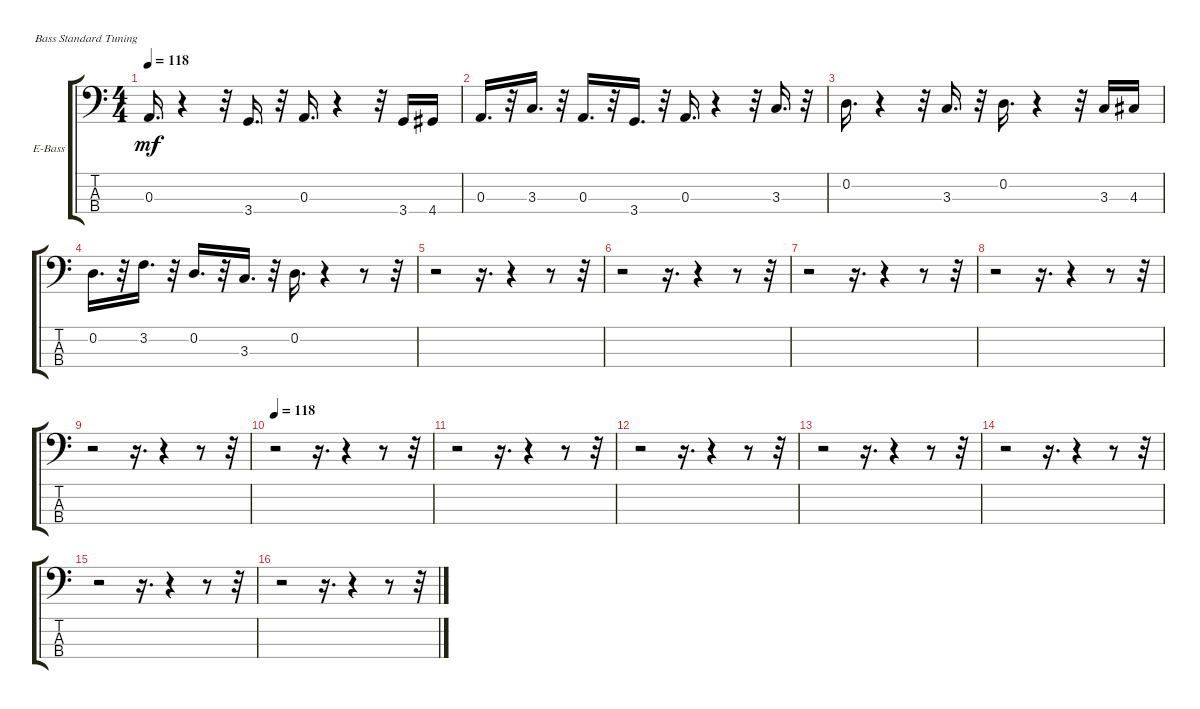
\bracketExtendMode groupsimilarinstruments
\firstSystemTrackNameOrientation horizontal
\otherSystemsTrackNameOrientation horizontal
\track ("Bass" "E-Bass") {instrument electricbassfinger}
\staff {score tabs}
\tuning (G2 D2 A1 E1)
\ts (4 4)
\tempo 118
\clef f4
\ks c
0.3.16{d dy mf} r.4 r.32 3.4.16{d} r.32 0.3.16{d} r.4 r.32 3.4.16 4.4.16 |
0.3.16{d} r.32 3.3.16{d} r.32 0.3.16{d} r.32 3.4.16{d} r.32 0.3.16{d} r.4 r.32 3.3.16{d} r.32 |
0.2.16{d} r.4 r.32 3.3.16{d} r.32 0.2.16{d} r.4 r.32 3.3.16 4.3.16 |
0.2.16{d} r.32 3.2.16{d} r.32 0.2.16{d} r.32 3.3.16{d} r.32 0.2.16{d} r.4 r.8 r.32 |
r.2 r.16{d} r.4 r.8 r.32 |
r.2 r.16{d} r.4 r.8 r.32 |
r.2 r.16{d} r.4 r.8 r.32 |
r.2 r.16{d} r.4 r.8 r.32 |
r.2 r.16{d} r.4 r.8 r.32 |
\tempo 118
r.2 r.16{d} r.4 r.8 r.32 |
r.2 r.16{d} r.4 r.8 r.32 |
r.2 r.16{d} r.4 r.8 r.32 |
r.2 r.16{d} r.4 r.8 r.32 |
r.2 r.16{d} r.4 r.8 r.32 |
r.2 r.16{d} r.4 r.8 r.32 |
r.2 r.16{d} r.4 r.8 r.32
